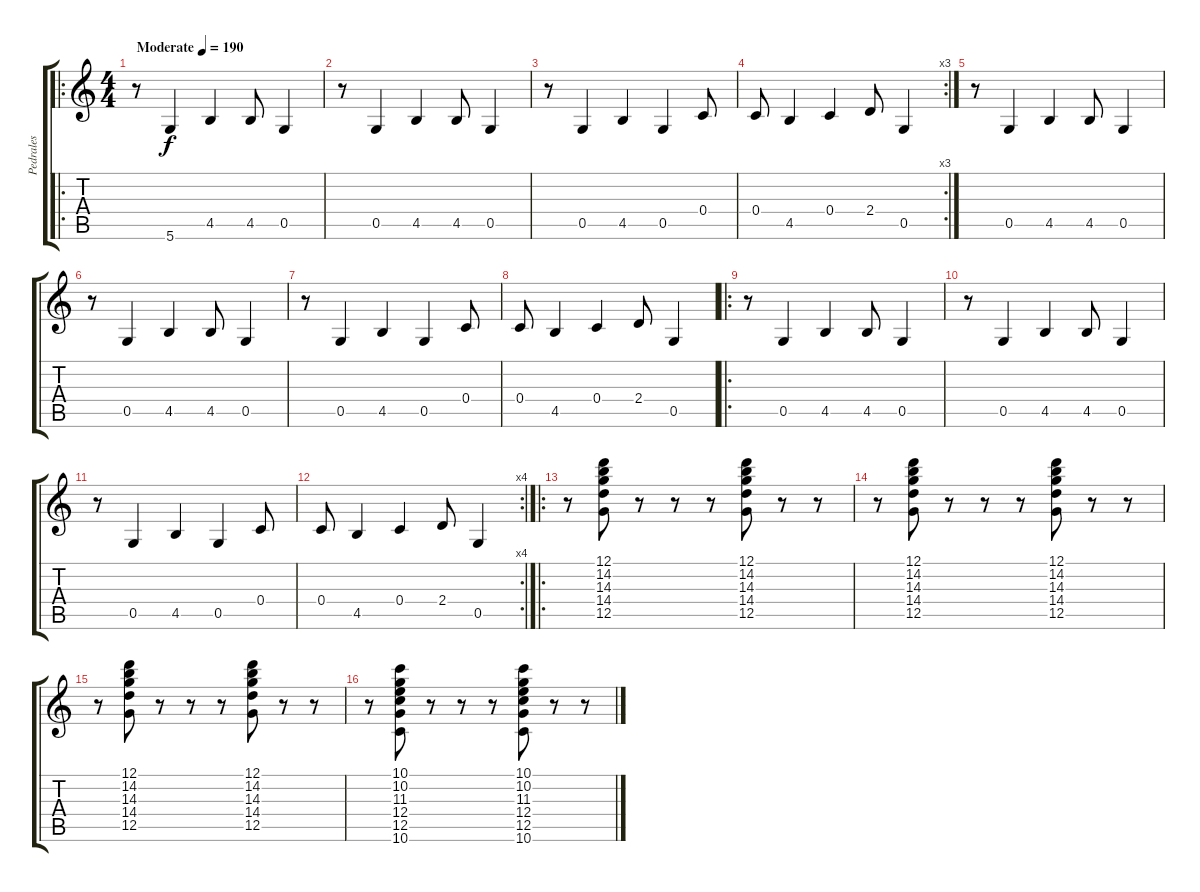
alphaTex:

\track ("Pedrales" "Pedrales") {instrument acousticguitarsteel}
\staff {score tabs}
\tuning (D4 A3 F3 C3 G2 D2) {hide}
\ro
\ts (4 4)
\tempo (190 "Moderate")
\clef g2
\ks c
r.8{dy f instrument acousticguitarsteel} 5.6.4{instrument overdrivenguitar} 4.5.4 4.5.8 0.5.4 |
r.8 0.5.4 4.5.4 4.5.8 0.5.4 |
r.8 0.5.4 4.5.4 0.5.4 0.4.8 |
\rc 3
0.4.8 4.5.4 0.4.4 2.4.8 0.5.4 |
r.8 0.5.4 4.5.4 4.5.8 0.5.4 |
r.8 0.5.4 4.5.4 4.5.8 0.5.4 |
r.8 0.5.4 4.5.4 0.5.4 0.4.8 |
0.4.8 4.5.4 0.4.4 2.4.8 0.5.4 |
\ro
r.8 0.5.4 4.5.4 4.5.8 0.5.4 |
r.8 0.5.4 4.5.4 4.5.8 0.5.4 |
r.8 0.5.4 4.5.4 0.5.4 0.4.8 |
\rc 4
0.4.8 4.5.4 0.4.4 2.4.8 0.5.4 |
\ro
r.8{instrument acousticguitarsteel} (12.1 14.2 14.3 14.4 12.5).8{instrument acousticguitarsteel} r.8{instrument acousticguitarsteel} r.8 r.8{instrument acousticguitarsteel} (12.1 14.2 14.3 14.4 12.5).8{instrument acousticguitarsteel} r.8 r.8 |
r.8{instrument acousticguitarsteel} (12.1 14.2 14.3 14.4 12.5).8{instrument acousticguitarsteel} r.8{instrument acousticguitarsteel} r.8 r.8{instrument acousticguitarsteel} (12.1 14.2 14.3 14.4 12.5).8{instrument acousticguitarsteel} r.8 r.8 |
r.8{instrument acousticguitarsteel} (12.1 14.2 14.3 14.4 12.5).8{instrument acousticguitarsteel} r.8{instrument acousticguitarsteel} r.8 r.8{instrument acousticguitarsteel} (12.1 14.2 14.3 14.4 12.5).8{instrument acousticguitarsteel} r.8 r.8 |
r.8{instrument acousticguitarsteel} (10.1 10.2 11.3 12.4 12.5 10.6).8{instrument acousticguitarsteel} r.8{instrument acousticguitarsteel} r.8 r.8{instrument acousticguitarsteel} (10.1 10.2 11.3 12.4 12.5 10.6).8{instrument acousticguitarsteel} r.8 r.8
